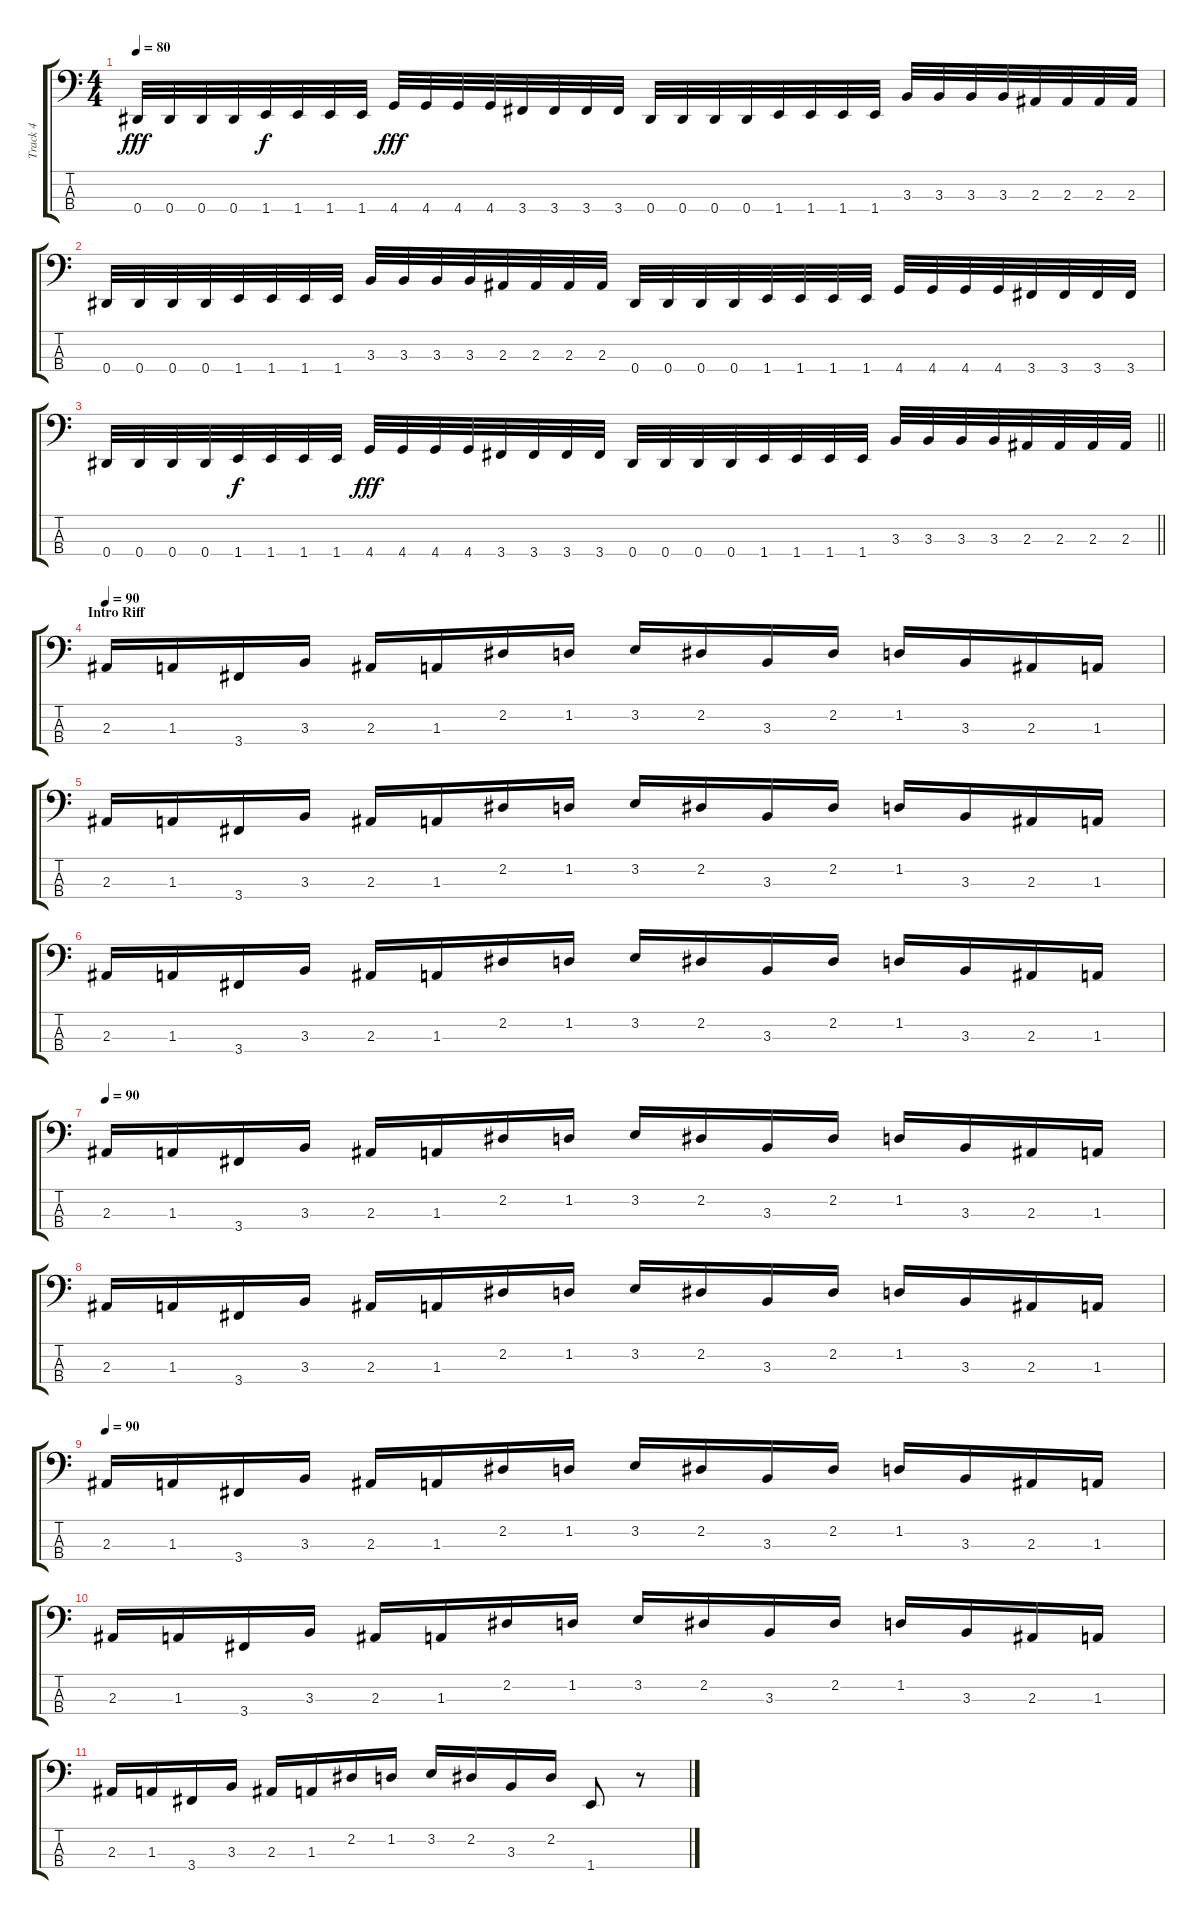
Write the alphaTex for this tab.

\track ("Track 4" "Track 4") {instrument electricbasspick}
\staff {score tabs}
\tuning (Gb2 Db2 Ab1 Eb1) {hide}
\ts (4 4)
\tempo 80
\clef f4
\ks c
0.4.32{dy fff} 0.4.32 0.4.32 0.4.32 1.4.32{dy f} 1.4.32 1.4.32 1.4.32 4.4.32{dy fff} 4.4.32 4.4.32 4.4.32 3.4.32 3.4.32 3.4.32 3.4.32 0.4.32 0.4.32 0.4.32 0.4.32 1.4.32 1.4.32 1.4.32 1.4.32 3.3.32 3.3.32 3.3.32 3.3.32 2.3.32 2.3.32 2.3.32 2.3.32 |
0.4.32 0.4.32 0.4.32 0.4.32 1.4.32 1.4.32 1.4.32 1.4.32 3.3.32 3.3.32 3.3.32 3.3.32 2.3.32 2.3.32 2.3.32 2.3.32 0.4.32 0.4.32 0.4.32 0.4.32 1.4.32 1.4.32 1.4.32 1.4.32 4.4.32 4.4.32 4.4.32 4.4.32 3.4.32 3.4.32 3.4.32 3.4.32 |
\barLineRight lightlight
0.4.32 0.4.32 0.4.32 0.4.32 1.4.32{dy f} 1.4.32 1.4.32 1.4.32 4.4.32{dy fff} 4.4.32 4.4.32 4.4.32 3.4.32 3.4.32 3.4.32 3.4.32 0.4.32 0.4.32 0.4.32 0.4.32 1.4.32 1.4.32 1.4.32 1.4.32 3.3.32 3.3.32 3.3.32 3.3.32 2.3.32 2.3.32 2.3.32 2.3.32 |
\section ("" "Intro Riff")
\tempo 90
2.3.16 1.3.16 3.4.16 3.3.16 2.3.16 1.3.16 2.2.16 1.2.16 3.2.16 2.2.16 3.3.16 2.2.16 1.2.16 3.3.16 2.3.16 1.3.16 |
2.3.16 1.3.16 3.4.16 3.3.16 2.3.16 1.3.16 2.2.16 1.2.16 3.2.16 2.2.16 3.3.16 2.2.16 1.2.16 3.3.16 2.3.16 1.3.16 |
2.3.16 1.3.16 3.4.16 3.3.16 2.3.16 1.3.16 2.2.16 1.2.16 3.2.16 2.2.16 3.3.16 2.2.16 1.2.16 3.3.16 2.3.16 1.3.16 |
\tempo 90
2.3.16 1.3.16 3.4.16 3.3.16 2.3.16 1.3.16 2.2.16 1.2.16 3.2.16 2.2.16 3.3.16 2.2.16 1.2.16 3.3.16 2.3.16 1.3.16 |
2.3.16 1.3.16 3.4.16 3.3.16 2.3.16 1.3.16 2.2.16 1.2.16 3.2.16 2.2.16 3.3.16 2.2.16 1.2.16 3.3.16 2.3.16 1.3.16 |
\tempo 90
2.3.16 1.3.16 3.4.16 3.3.16 2.3.16 1.3.16 2.2.16 1.2.16 3.2.16 2.2.16 3.3.16 2.2.16 1.2.16 3.3.16 2.3.16 1.3.16 |
2.3.16 1.3.16 3.4.16 3.3.16 2.3.16 1.3.16 2.2.16 1.2.16 3.2.16 2.2.16 3.3.16 2.2.16 1.2.16 3.3.16 2.3.16 1.3.16 |
2.3.16 1.3.16 3.4.16 3.3.16 2.3.16 1.3.16 2.2.16 1.2.16 3.2.16 2.2.16 3.3.16 2.2.16 1.4.8 r.8
